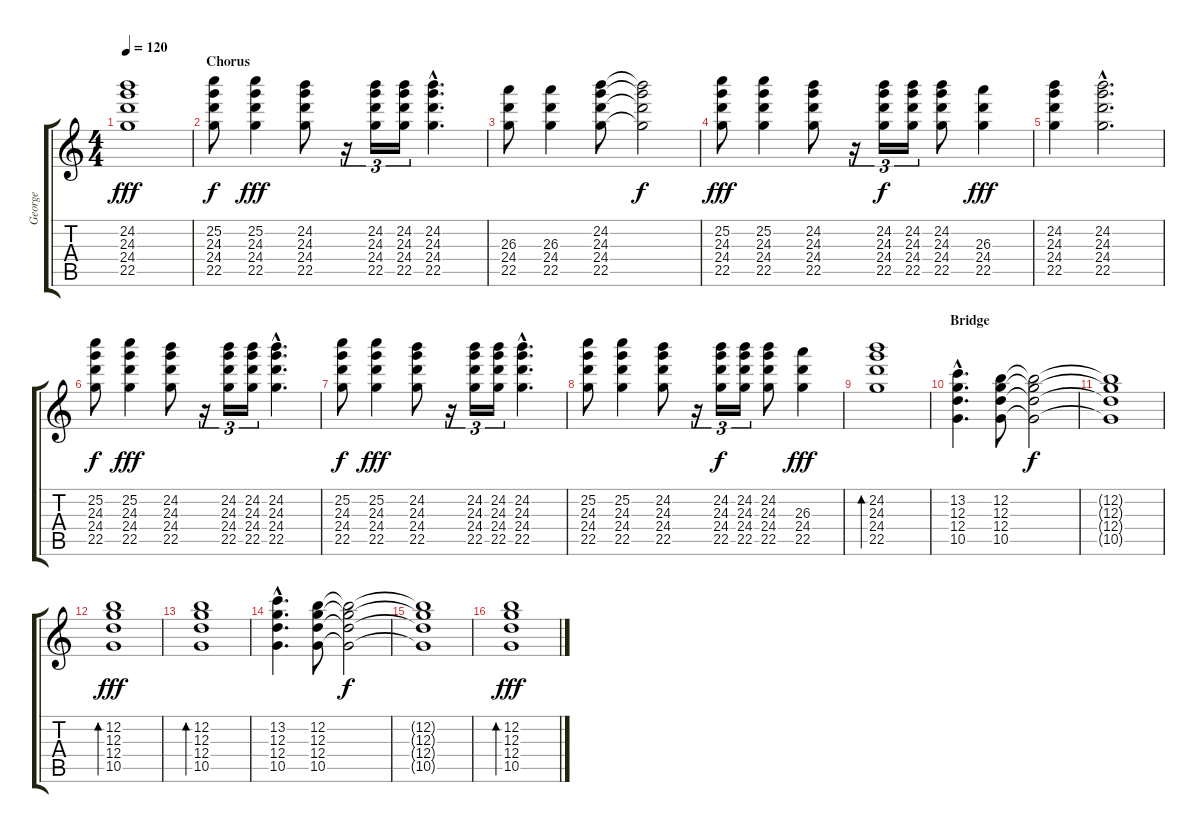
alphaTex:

\track ("George" "George") {instrument overdrivenguitar}
\staff {score tabs}
\tuning (E4 B3 G3 D3 A2 E2) {hide}
\ts (4 4)
\tempo 120
\clef g2
\ks c
(24.2 24.3 24.4 22.5).1{dy fff} |
\section ("" "Chorus")
(25.2 24.3 24.4 22.5).8{dy f} (25.2 24.3 24.4 22.5).4{dy fff} (24.2 24.3 24.4 22.5).8 r.16{tu (3 2)} (24.2 24.3 24.4 22.5).16{tu (3 2)} (24.2 24.3 24.4 22.5).16{tu (3 2)} (24.2{hac} 24.3{hac} 24.4{hac} 22.5{hac}).4{d} |
(26.3 24.4 22.5).8 (26.3 24.4 22.5).4 (24.2 24.3 24.4 22.5).8 (24.2{t} 24.3{t} 24.4{t} 22.5{t}).2{dy f} |
(25.2 24.3 24.4 22.5).8{dy fff} (25.2 24.3 24.4 22.5).4 (24.2 24.3 24.4 22.5).8 r.16{tu (3 2)} (24.2 24.3 24.4 22.5).16{tu (3 2) dy f} (24.2 24.3 24.4 22.5).16{tu (3 2)} (24.2 24.3 24.4 22.5).8 (26.3 24.4 22.5).4{dy fff} |
(24.2 24.3 24.4 22.5).4 (24.2{hac} 24.3{hac} 24.4{hac} 22.5{hac}).2{d} |
(25.2 24.3 24.4 22.5).8{dy f} (25.2 24.3 24.4 22.5).4{dy fff} (24.2 24.3 24.4 22.5).8 r.16{tu (3 2)} (24.2 24.3 24.4 22.5).16{tu (3 2)} (24.2 24.3 24.4 22.5).16{tu (3 2)} (24.2{hac} 24.3{hac} 24.4{hac} 22.5{hac}).4{d} |
(25.2 24.3 24.4 22.5).8{dy f} (25.2 24.3 24.4 22.5).4{dy fff} (24.2 24.3 24.4 22.5).8 r.16{tu (3 2)} (24.2 24.3 24.4 22.5).16{tu (3 2)} (24.2 24.3 24.4 22.5).16{tu (3 2)} (24.2{hac} 24.3{hac} 24.4{hac} 22.5{hac}).4{d} |
(25.2 24.3 24.4 22.5).8 (25.2 24.3 24.4 22.5).4 (24.2 24.3 24.4 22.5).8 r.16{tu (3 2)} (24.2 24.3 24.4 22.5).16{tu (3 2) dy f} (24.2 24.3 24.4 22.5).16{tu (3 2)} (24.2 24.3 24.4 22.5).8 (26.3 24.4 22.5).4{dy fff} |
(24.2 24.3 24.4 22.5).1{bd 60} |
\section ("" "Bridge")
(13.2{hac} 12.3{hac} 12.4{hac} 10.5{hac}).4{d} (12.2 12.3 12.4 10.5).8 (12.2{t} 12.3{t} 12.4{t} 10.5{t}).2{dy f} |
(12.2{t} 12.3{t} 12.4{t} 10.5{t}).1 |
(12.2 12.3 12.4 10.5).1{bd 60 dy fff} |
(12.2 12.3 12.4 10.5).1{bd 60} |
(13.2{hac} 12.3{hac} 12.4{hac} 10.5{hac}).4{d} (12.2 12.3 12.4 10.5).8 (12.2{t} 12.3{t} 12.4{t} 10.5{t}).2{dy f} |
(12.2{t} 12.3{t} 12.4{t} 10.5{t}).1 |
(12.2 12.3 12.4 10.5).1{bd 60 dy fff}
